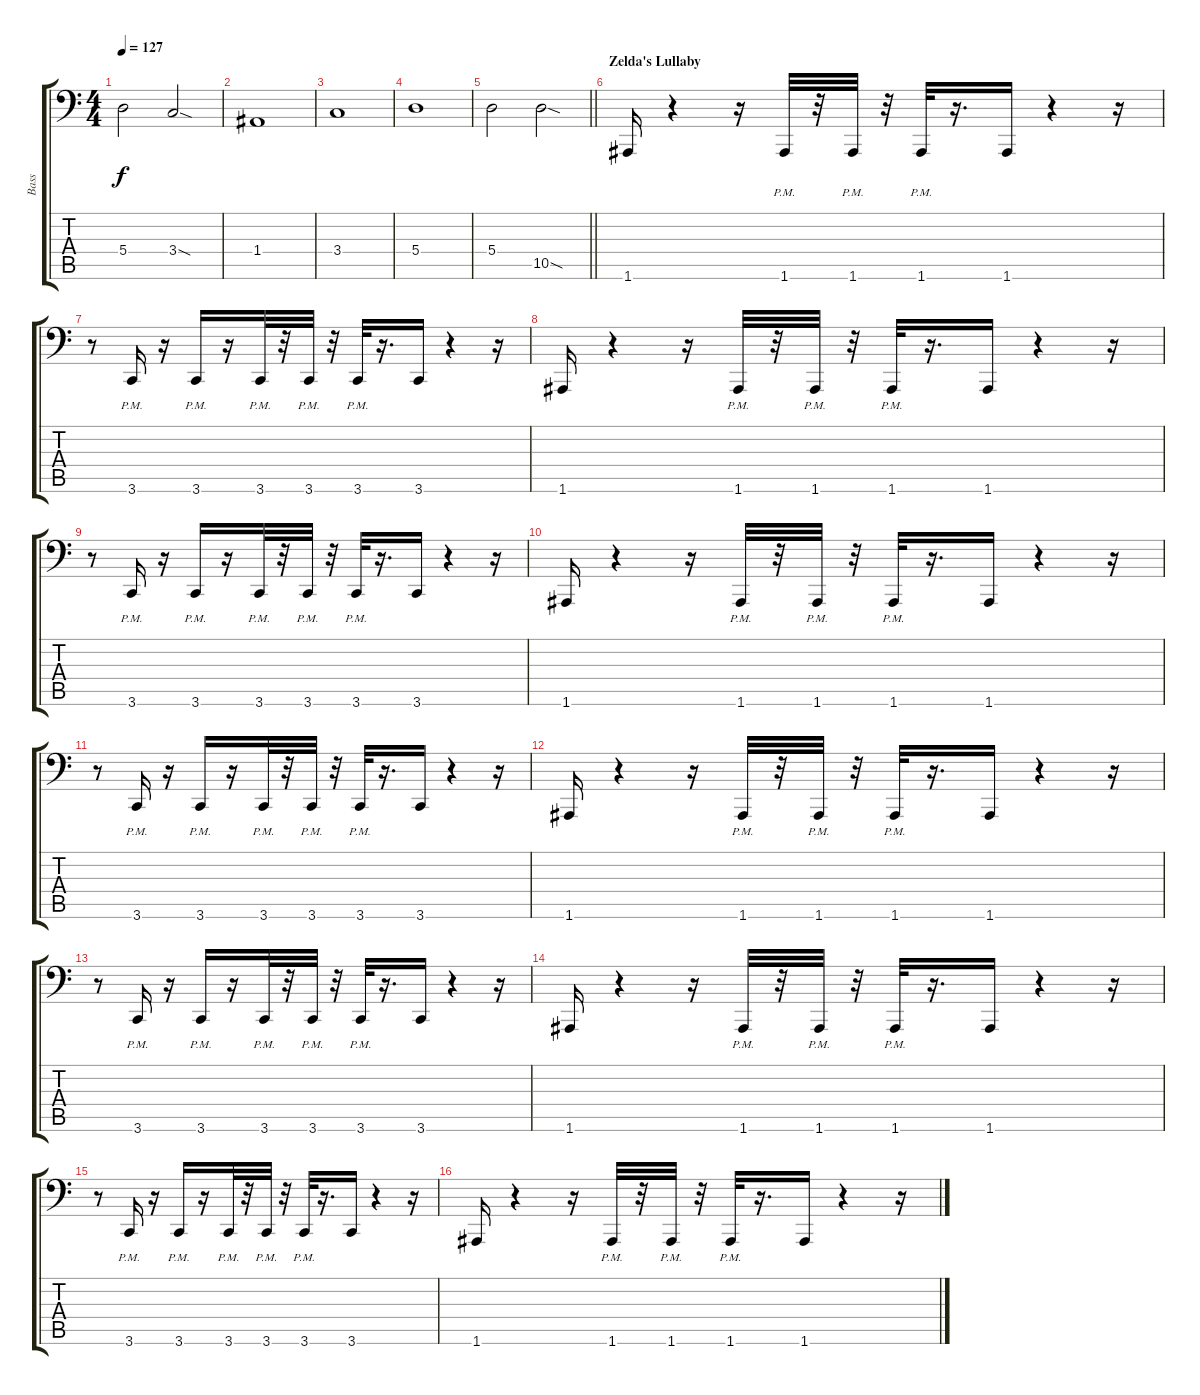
\track ("Bass" "Bass") {instrument electricbasspick}
\staff {score tabs}
\tuning (C3 G2 D2 A1 E1 A0) {hide}
\ts (4 4)
\tempo 127
\clef f4
\ks c
5.4.2{dy f} 3.4{sod}.2 |
1.4.1 |
3.4.1 |
5.4.1 |
\barLineRight lightlight
5.4.2 10.5{sod}.2 |
\section ("" "Zelda's Lullaby")
1.6.16 r.4 r.16 1.6{pm}.32 r.32 1.6{pm}.32 r.32 1.6{pm}.32 r.16{d} 1.6.16 r.4 r.16 |
r.8 3.6{pm}.16 r.16 3.6{pm}.16 r.16 3.6{pm}.32 r.32 3.6{pm}.32 r.32 3.6{pm}.32 r.16{d} 3.6.16 r.4 r.16 |
1.6.16 r.4 r.16 1.6{pm}.32 r.32 1.6{pm}.32 r.32 1.6{pm}.32 r.16{d} 1.6.16 r.4 r.16 |
r.8 3.6{pm}.16 r.16 3.6{pm}.16 r.16 3.6{pm}.32 r.32 3.6{pm}.32 r.32 3.6{pm}.32 r.16{d} 3.6.16 r.4 r.16 |
1.6.16 r.4 r.16 1.6{pm}.32 r.32 1.6{pm}.32 r.32 1.6{pm}.32 r.16{d} 1.6.16 r.4 r.16 |
r.8 3.6{pm}.16 r.16 3.6{pm}.16 r.16 3.6{pm}.32 r.32 3.6{pm}.32 r.32 3.6{pm}.32 r.16{d} 3.6.16 r.4 r.16 |
1.6.16 r.4 r.16 1.6{pm}.32 r.32 1.6{pm}.32 r.32 1.6{pm}.32 r.16{d} 1.6.16 r.4 r.16 |
r.8 3.6{pm}.16 r.16 3.6{pm}.16 r.16 3.6{pm}.32 r.32 3.6{pm}.32 r.32 3.6{pm}.32 r.16{d} 3.6.16 r.4 r.16 |
1.6.16 r.4 r.16 1.6{pm}.32 r.32 1.6{pm}.32 r.32 1.6{pm}.32 r.16{d} 1.6.16 r.4 r.16 |
r.8 3.6{pm}.16 r.16 3.6{pm}.16 r.16 3.6{pm}.32 r.32 3.6{pm}.32 r.32 3.6{pm}.32 r.16{d} 3.6.16 r.4 r.16 |
1.6.16 r.4 r.16 1.6{pm}.32 r.32 1.6{pm}.32 r.32 1.6{pm}.32 r.16{d} 1.6.16 r.4 r.16
